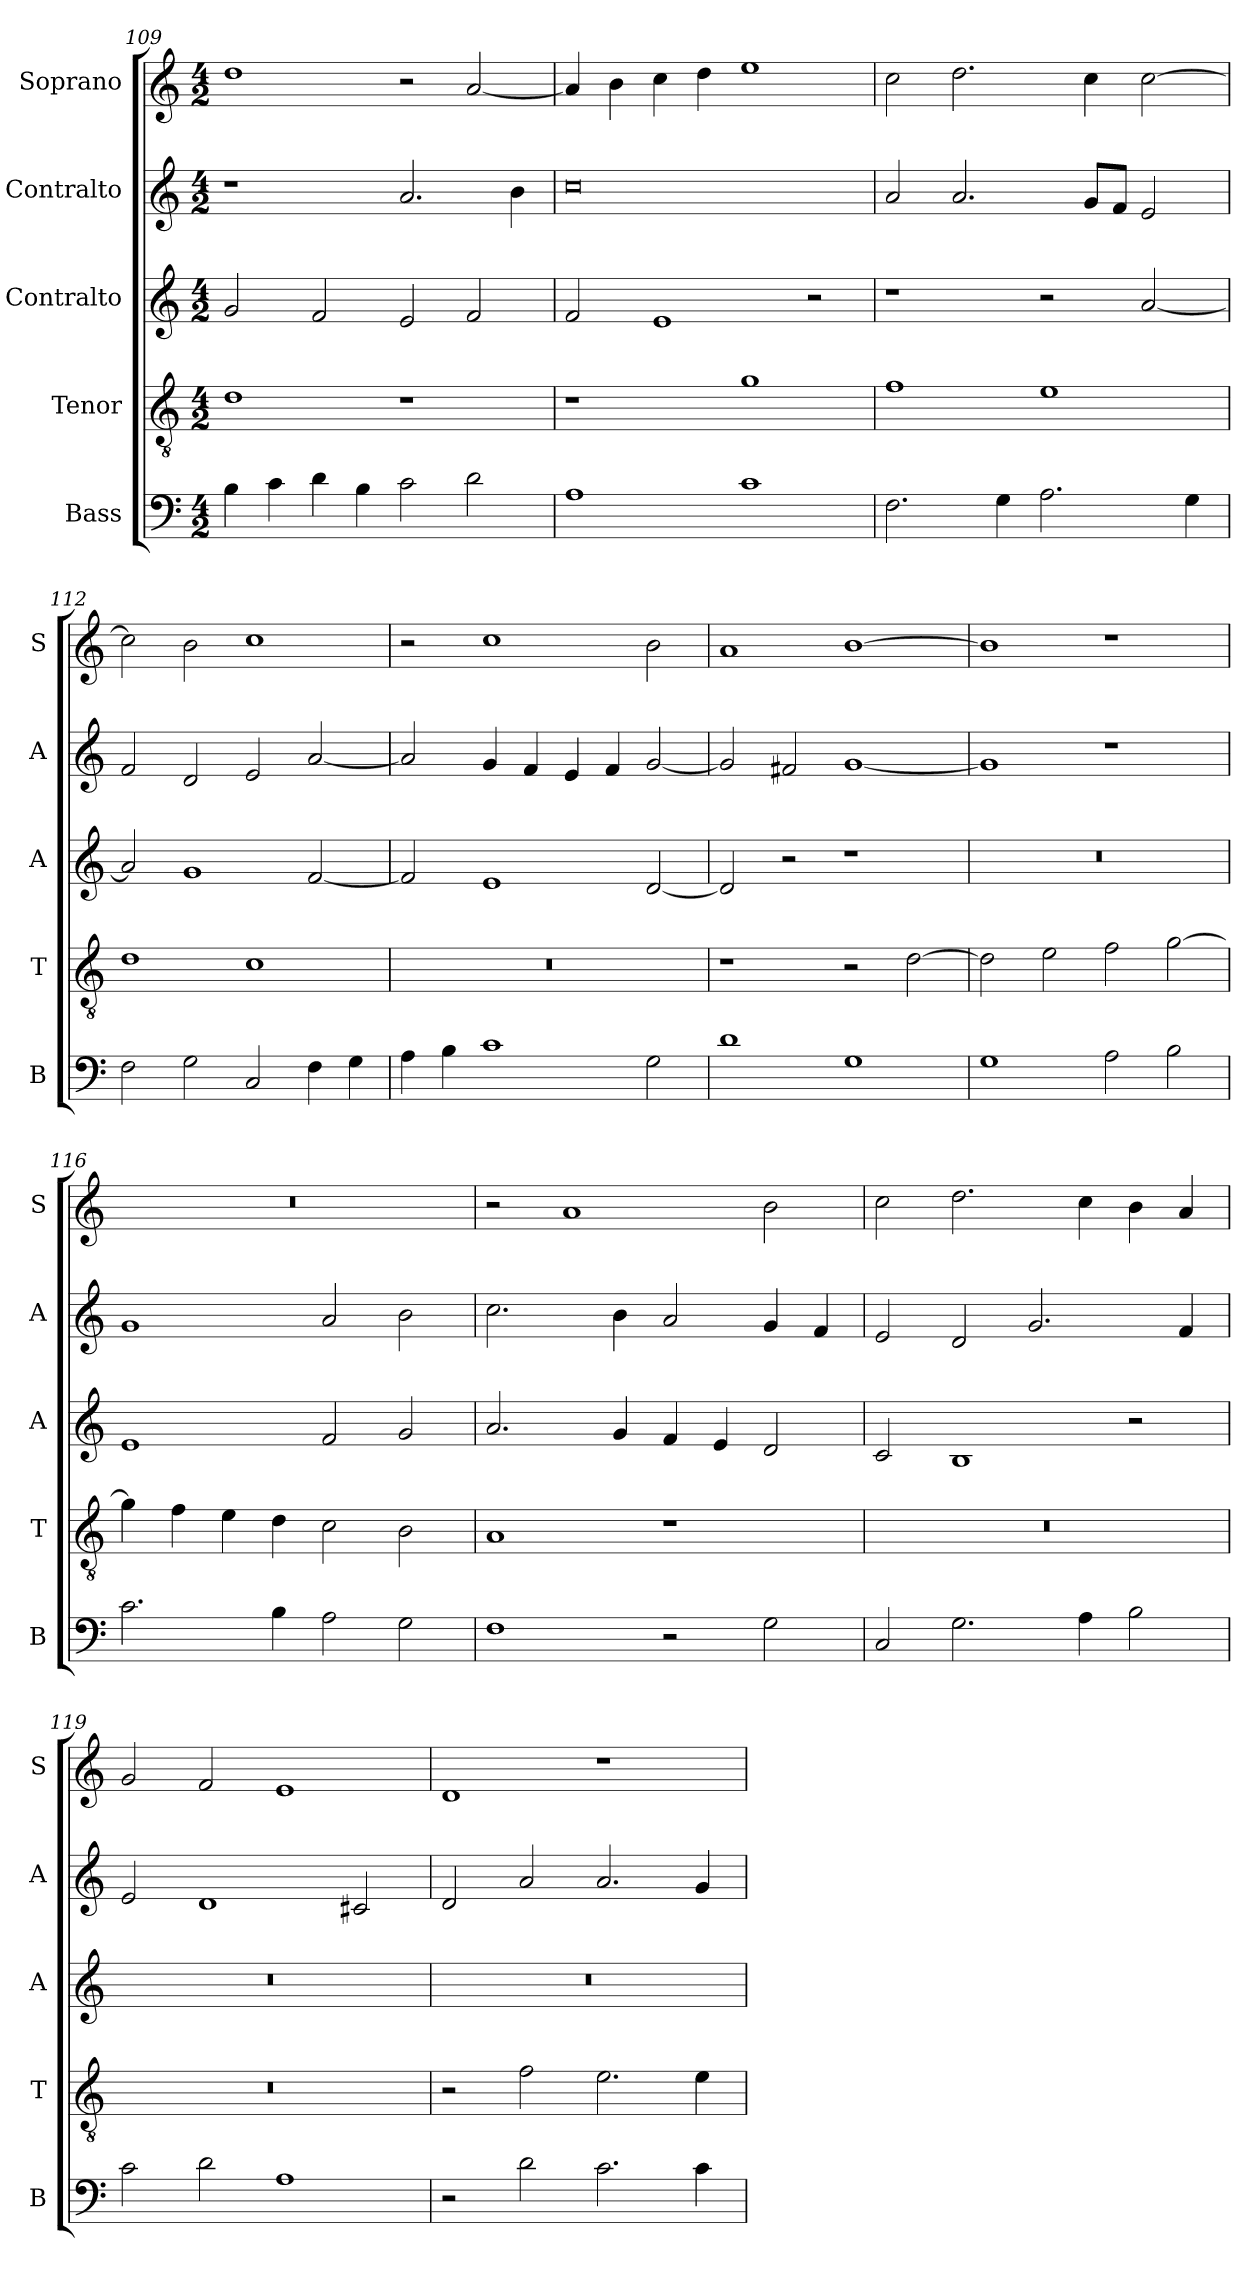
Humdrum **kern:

**kern	**kern	**kern	**kern	**kern
*part5	*part4	*part3	*part2	*part1
*staff5	*staff4	*staff3	*staff2	*staff1
*I"Bass	*I"Tenor	*I"Contralto	*I"Contralto	*I"Soprano
*I'B	*I'T	*I'A	*I'A	*I'S
*clefF4	*clefGv2	*clefG2	*clefG2	*clefG2
*k[]	*k[]	*k[]	*k[]	*k[]
*A:aeo	*A:aeo	*A:aeo	*A:aeo	*A:aeo
*M4/2	*M4/2	*M4/2	*M4/2	*M4/2
=109	=109	=109	=109	=109
4B	1d	2g	1r	1dd
4c	.	.	.	.
4d	.	2f	.	.
4B	.	.	.	.
2c	1r	2e	2.a	2r
2d	.	2f	.	[2a
.	.	.	4b	.
=110	=110	=110	=110	=110
1A	1r	2f	0cc	4a]
.	.	.	.	4b
.	.	1e	.	4cc
.	.	.	.	4dd
1c	1g	.	.	1ee
.	.	2r	.	.
=111	=111	=111	=111	=111
2.F	1f	1r	2a	2cc
.	.	.	2.a	2.dd
4G	.	.	.	.
2.A	1e	2r	.	.
.	.	.	8g/L	4cc
.	.	.	8f/J	.
.	.	[2a	2e	[2cc
4G	.	.	.	.
=112	=112	=112	=112	=112
2F	1d	2a]	2f	2cc]
2G	.	1g	2d	2b
2C	1c	.	2e	1cc
4F	.	[2f	[2a	.
4G	.	.	.	.
=113	=113	=113	=113	=113
4A	0r	2f]	2a]	2r
4B	.	.	.	.
1c	.	1e	4g	1cc
.	.	.	4f	.
.	.	.	4e	.
.	.	.	4f	.
2G	.	[2d	[2g	2b
=114	=114	=114	=114	=114
1d	1r	2d]	2g]	1a
.	.	2r	2f#X	.
1G	2r	1r	[1g	[1b
.	[2d	.	.	.
=115	=115	=115	=115	=115
1G	2d]	0r	1g]	1b]
.	2e	.	.	.
2A	2f	.	1r	1r
2B	[2g	.	.	.
=116	=116	=116	=116	=116
2.c	4g]	1e	1g	0r
.	4f	.	.	.
.	4e	.	.	.
4B	4d	.	.	.
2A	2c	2f	2a	.
2G	2B	2g	2b	.
=117	=117	=117	=117	=117
1F	1A	2.a	2.cc	2r
.	.	.	.	1a
.	.	4g	4b	.
2r	1r	4f	2a	.
.	.	4e	.	.
2G	.	2d	4g	2b
.	.	.	4f	.
=118	=118	=118	=118	=118
2C	0r	2c	2e	2cc
2.G	.	1B	2d	2.dd
.	.	.	2.g	.
4A	.	.	.	4cc
2B	.	2r	.	4b
.	.	.	4f	4a
=119	=119	=119	=119	=119
2c	0r	0r	2e	2g
2d	.	.	1d	2f
1A	.	.	.	1e
.	.	.	2c#X	.
=120	=120	=120	=120	=120
2r	2r	0r	2d	1d
2d	2f	.	2a	.
2.c	2.e	.	2.a	1r
4c	4e	.	4g	.
=	=	=	=	=
*-	*-	*-	*-	*-
